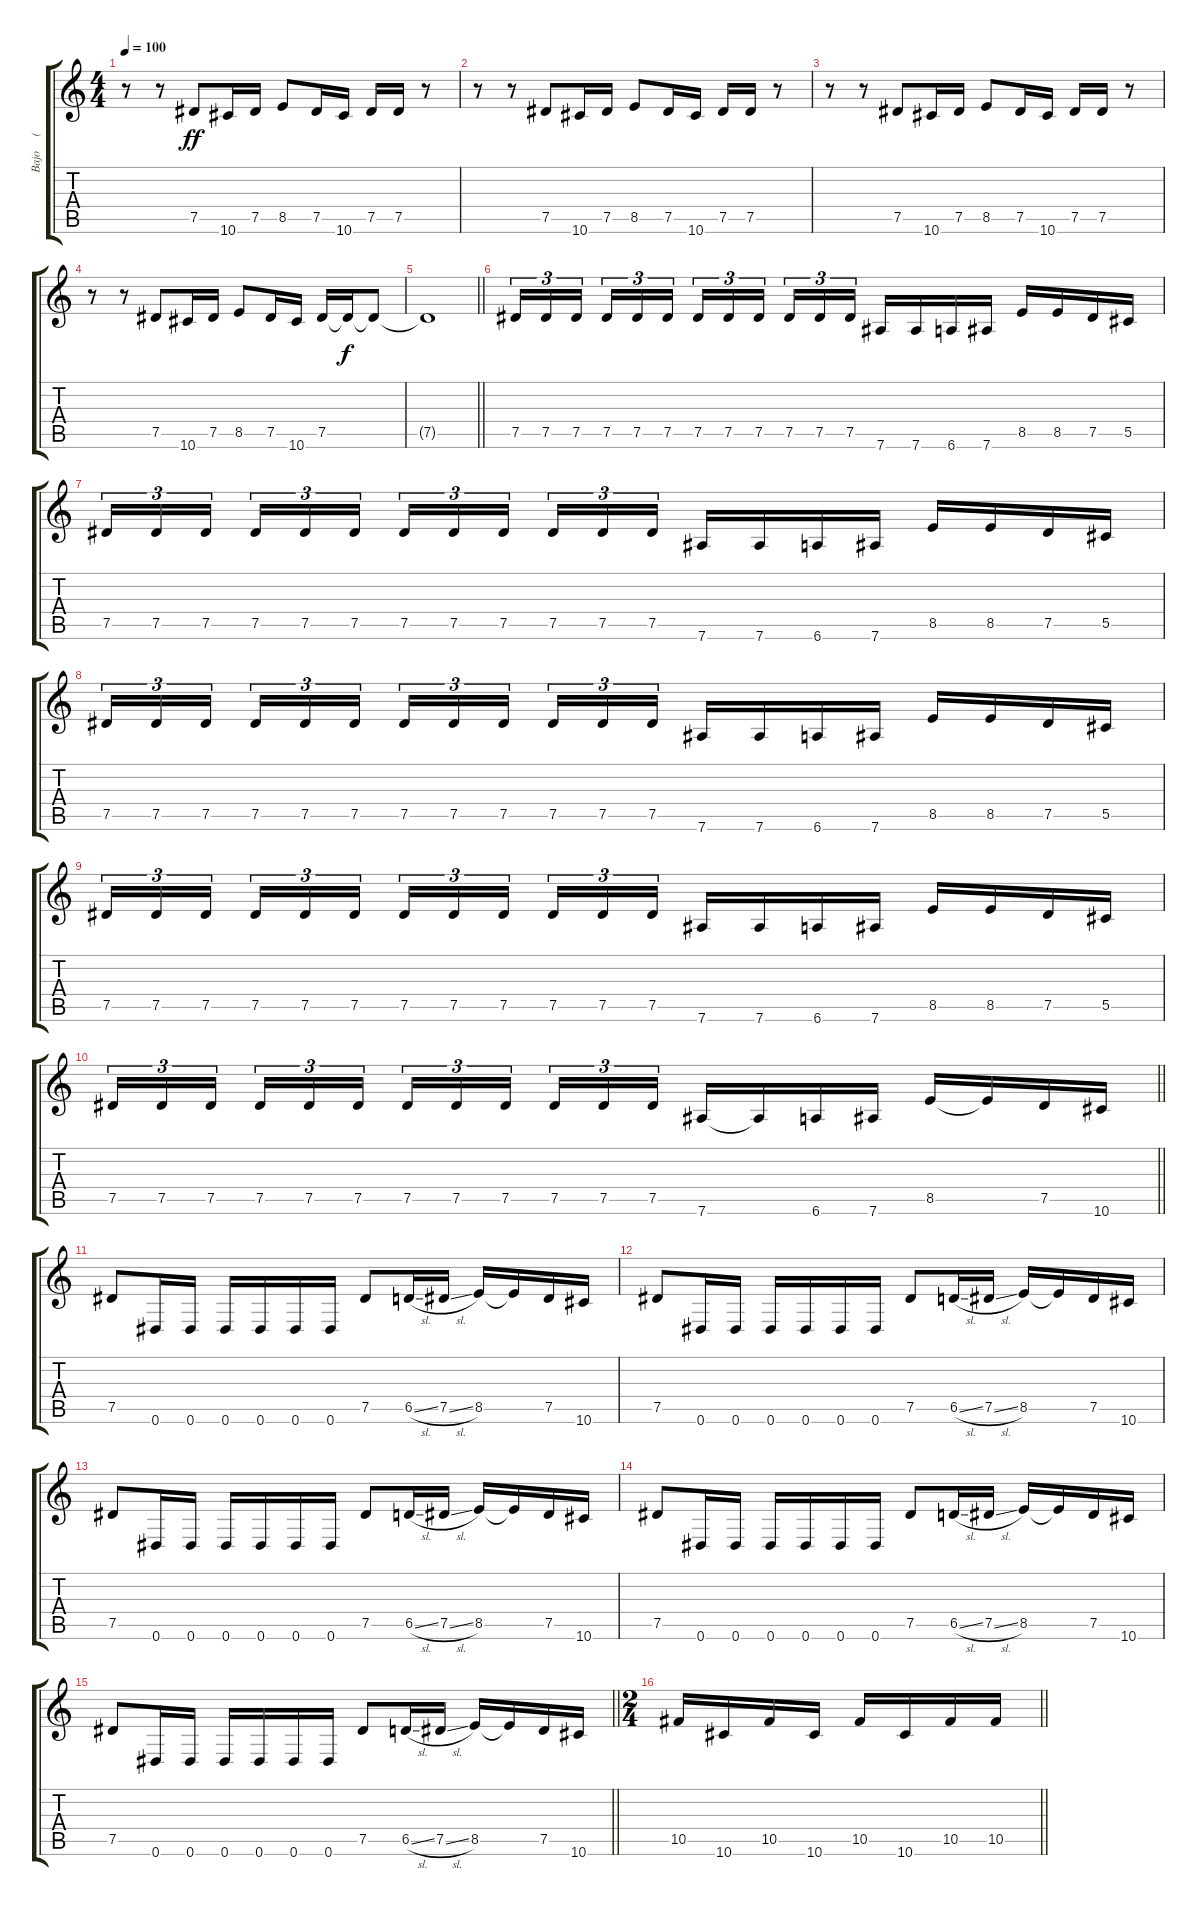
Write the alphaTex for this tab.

\track ("Bajo     (Rodrigo)" "Bajo     (") {instrument electricbasspick}
\staff {score tabs}
\tuning (Eb4 Bb3 Gb3 Db3 Ab2 Eb2) {hide}
\ts (4 4)
\tempo 100
\clef g2
\ks c
r.8{dy ff instrument electricbasspick} r.8 7.5.8 10.6.16 7.5.16 8.5.8 7.5.16 10.6.16 7.5.16 7.5.16 r.8 |
r.8 r.8 7.5.8 10.6.16 7.5.16 8.5.8 7.5.16 10.6.16 7.5.16 7.5.16 r.8 |
r.8 r.8 7.5.8 10.6.16 7.5.16 8.5.8 7.5.16 10.6.16 7.5.16 7.5.16 r.8 |
r.8 r.8 7.5.8 10.6.16 7.5.16 8.5.8 7.5.16 10.6.16 7.5.16 7.5{t}.16{dy f} 7.5{t}.8 |
\barLineRight lightlight
7.5{t}.1 |
7.5.16{tu (3 2)} 7.5.16{tu (3 2)} 7.5.16{tu (3 2)} 7.5.16{tu (3 2)} 7.5.16{tu (3 2)} 7.5.16{tu (3 2)} 7.5.16{tu (3 2)} 7.5.16{tu (3 2)} 7.5.16{tu (3 2)} 7.5.16{tu (3 2)} 7.5.16{tu (3 2)} 7.5.16{tu (3 2)} 7.6.16 7.6.16 6.6.16 7.6.16 8.5.16 8.5.16 7.5.16 5.5.16 |
7.5.16{tu (3 2)} 7.5.16{tu (3 2)} 7.5.16{tu (3 2)} 7.5.16{tu (3 2)} 7.5.16{tu (3 2)} 7.5.16{tu (3 2)} 7.5.16{tu (3 2)} 7.5.16{tu (3 2)} 7.5.16{tu (3 2)} 7.5.16{tu (3 2)} 7.5.16{tu (3 2)} 7.5.16{tu (3 2)} 7.6.16 7.6.16 6.6.16 7.6.16 8.5.16 8.5.16 7.5.16 5.5.16 |
7.5.16{tu (3 2)} 7.5.16{tu (3 2)} 7.5.16{tu (3 2)} 7.5.16{tu (3 2)} 7.5.16{tu (3 2)} 7.5.16{tu (3 2)} 7.5.16{tu (3 2)} 7.5.16{tu (3 2)} 7.5.16{tu (3 2)} 7.5.16{tu (3 2)} 7.5.16{tu (3 2)} 7.5.16{tu (3 2)} 7.6.16 7.6.16 6.6.16 7.6.16 8.5.16 8.5.16 7.5.16 5.5.16 |
7.5.16{tu (3 2)} 7.5.16{tu (3 2)} 7.5.16{tu (3 2)} 7.5.16{tu (3 2)} 7.5.16{tu (3 2)} 7.5.16{tu (3 2)} 7.5.16{tu (3 2)} 7.5.16{tu (3 2)} 7.5.16{tu (3 2)} 7.5.16{tu (3 2)} 7.5.16{tu (3 2)} 7.5.16{tu (3 2)} 7.6.16 7.6.16 6.6.16 7.6.16 8.5.16 8.5.16 7.5.16 5.5.16 |
\barLineRight lightlight
7.5.16{tu (3 2)} 7.5.16{tu (3 2)} 7.5.16{tu (3 2)} 7.5.16{tu (3 2)} 7.5.16{tu (3 2)} 7.5.16{tu (3 2)} 7.5.16{tu (3 2)} 7.5.16{tu (3 2)} 7.5.16{tu (3 2)} 7.5.16{tu (3 2)} 7.5.16{tu (3 2)} 7.5.16{tu (3 2)} 7.6.16 7.6{t}.16 6.6.16 7.6.16 8.5.16 8.5{t}.16 7.5.16 10.6.16 |
7.5.8 0.6.16 0.6.16 0.6.16 0.6.16 0.6.16 0.6.16 7.5.8 6.5{sl}.16 7.5{sl}.16 8.5.16 8.5{t}.16 7.5.16 10.6.16 |
7.5.8 0.6.16 0.6.16 0.6.16 0.6.16 0.6.16 0.6.16 7.5.8 6.5{sl}.16 7.5{sl}.16 8.5.16 8.5{t}.16 7.5.16 10.6.16 |
7.5.8 0.6.16 0.6.16 0.6.16 0.6.16 0.6.16 0.6.16 7.5.8 6.5{sl}.16 7.5{sl}.16 8.5.16 8.5{t}.16 7.5.16 10.6.16 |
7.5.8 0.6.16 0.6.16 0.6.16 0.6.16 0.6.16 0.6.16 7.5.8 6.5{sl}.16 7.5{sl}.16 8.5.16 8.5{t}.16 7.5.16 10.6.16 |
\barLineRight lightlight
7.5.8 0.6.16 0.6.16 0.6.16 0.6.16 0.6.16 0.6.16 7.5.8 6.5{sl}.16 7.5{sl}.16 8.5.16 8.5{t}.16 7.5.16 10.6.16 |
\ts (2 4)
\barLineRight lightlight
10.5.16 10.6.16 10.5.16 10.6.16 10.5.16 10.6.16 10.5.16 10.5.16
